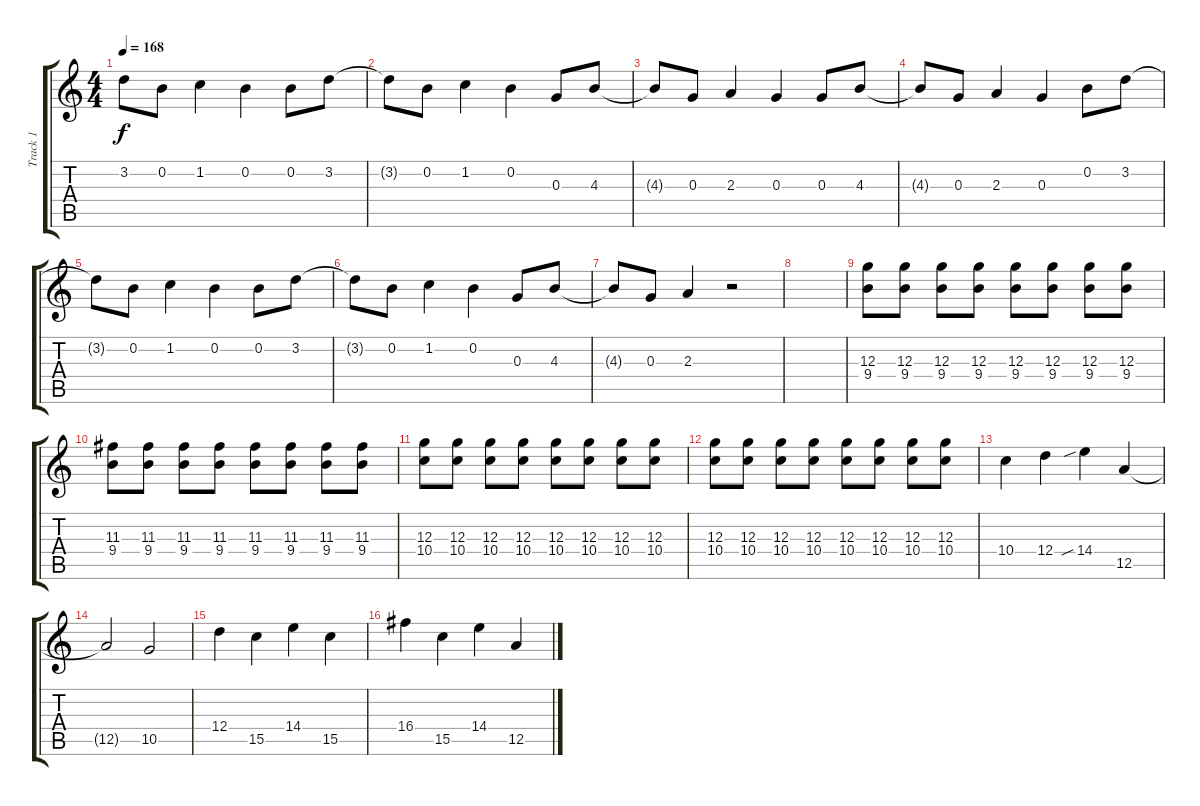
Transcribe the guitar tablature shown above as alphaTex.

\track ("Track 1" "Track 1") {instrument overdrivenguitar}
\staff {score tabs}
\tuning (E4 B3 G3 D3 A2 E2) {hide}
\ts (4 4)
\tempo 168
\clef g2
\ks c
3.2{t}.8{dy f} 0.2.8 1.2.4 0.2.4 0.2.8 3.2.8 |
3.2{t}.8 0.2.8 1.2.4 0.2.4 0.3.8 4.3.8 |
4.3{t}.8 0.3.8 2.3.4 0.3.4 0.3.8 4.3.8 |
4.3{t}.8 0.3.8 2.3.4 0.3.4 0.2.8 3.2.8 |
3.2{t}.8 0.2.8 1.2.4 0.2.4 0.2.8 3.2.8 |
3.2{t}.8 0.2.8 1.2.4 0.2.4 0.3.8 4.3.8 |
4.3{t}.8 0.3.8 2.3.4 r.2 |
|
(12.3 9.4).8 (12.3 9.4).8 (12.3 9.4).8 (12.3 9.4).8 (12.3 9.4).8 (12.3 9.4).8 (12.3 9.4).8 (12.3 9.4).8 |
(11.3 9.4).8 (11.3 9.4).8 (11.3 9.4).8 (11.3 9.4).8 (11.3 9.4).8 (11.3 9.4).8 (11.3 9.4).8 (11.3 9.4).8 |
(12.3 10.4).8 (12.3 10.4).8 (12.3 10.4).8 (12.3 10.4).8 (12.3 10.4).8 (12.3 10.4).8 (12.3 10.4).8 (12.3 10.4).8 |
(12.3 10.4).8 (12.3 10.4).8 (12.3 10.4).8 (12.3 10.4).8 (12.3 10.4).8 (12.3 10.4).8 (12.3 10.4).8 (12.3 10.4).8 |
10.4.4 12.4.4 14.4{sib}.4 12.5.4 |
12.5{t}.2 10.5.2 |
12.4.4 15.5.4 14.4.4 15.5.4 |
16.4.4 15.5.4 14.4.4 12.5.4
